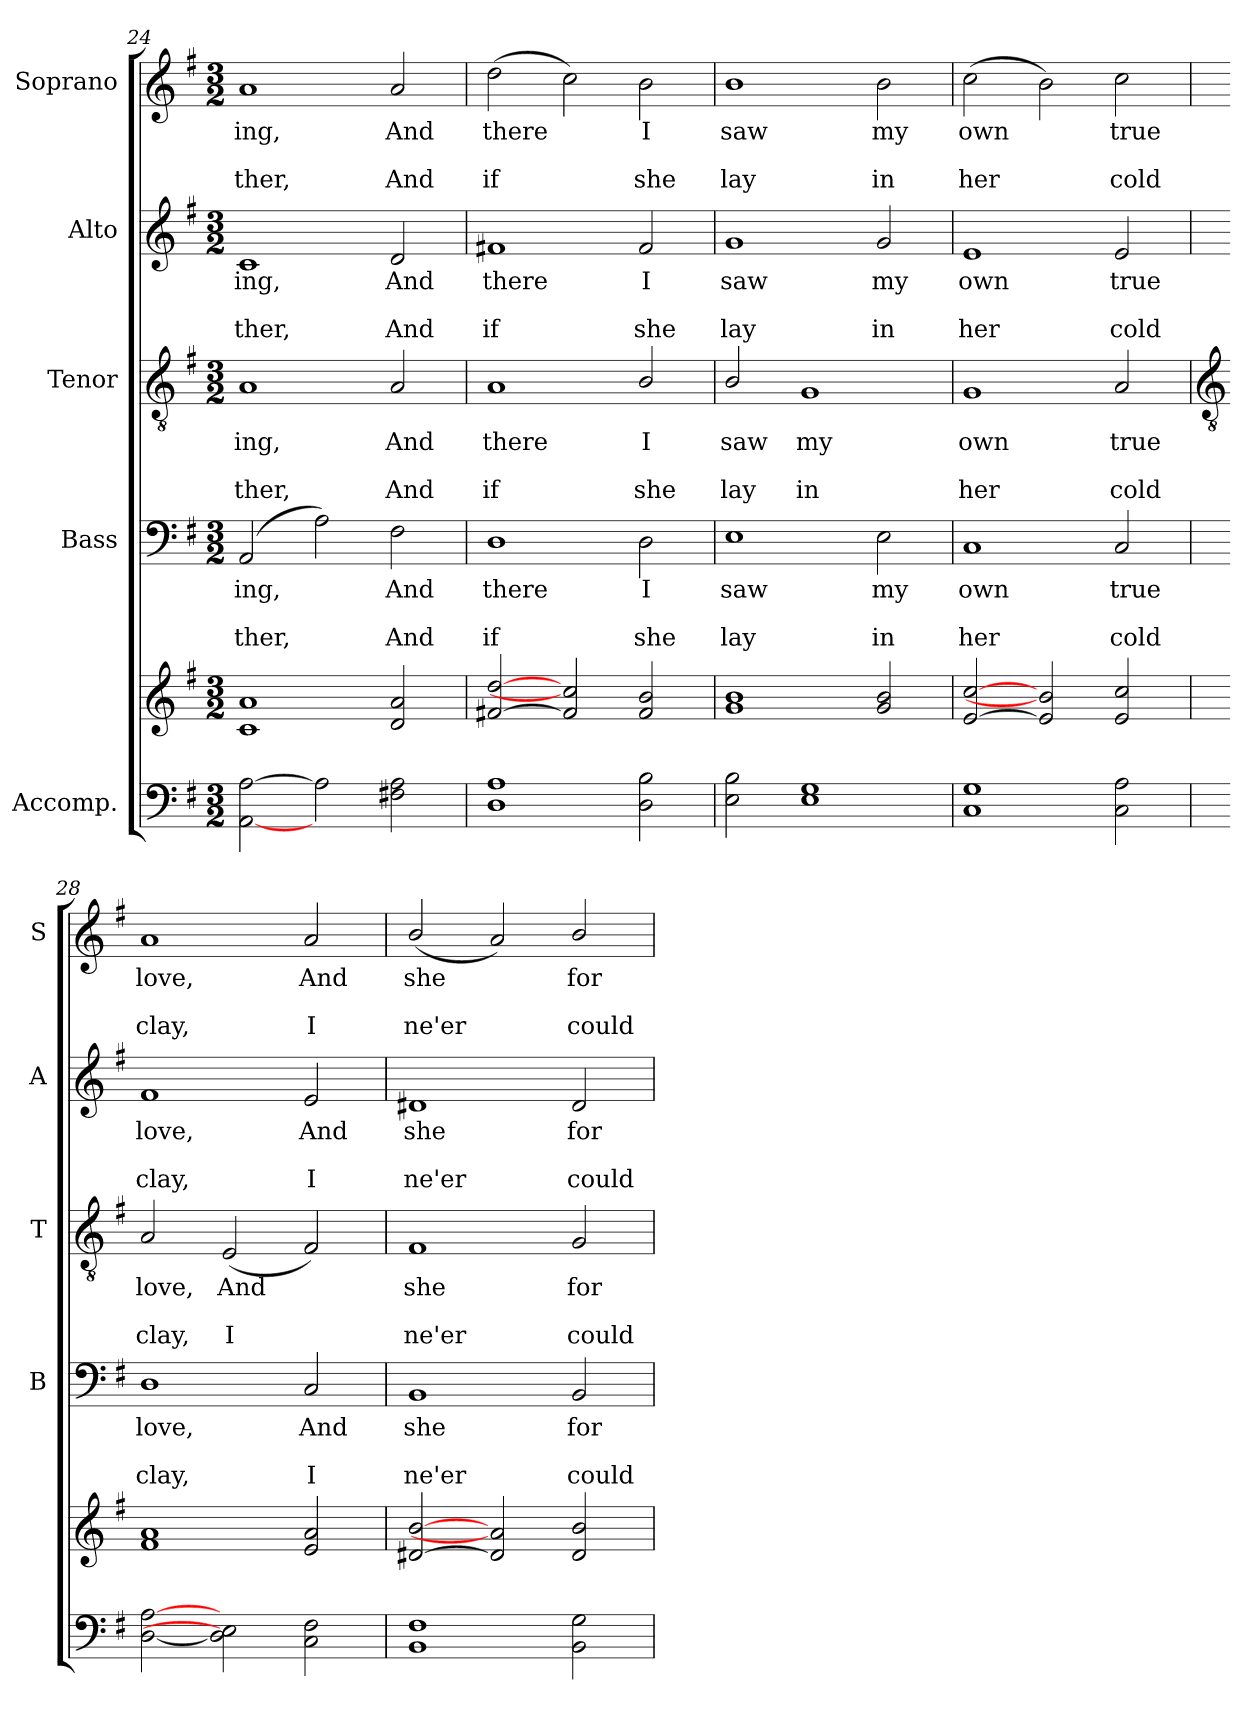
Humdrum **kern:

**kern	**kern	**kern	**text	**text	**text	**kern	**text	**text	**text	**kern	**text	**text	**text	**kern	**text	**text	**text
*part5	*part5	*part4	*part4	*part4	*part4	*part3	*part3	*part3	*part3	*part2	*part2	*part2	*part2	*part1	*part1	*part1	*part1
*staff6	*staff5	*staff4	*staff4	*staff4	*staff4	*staff3	*staff3	*staff3	*staff3	*staff2	*staff2	*staff2	*staff2	*staff1	*staff1	*staff1	*staff1
*I"Accomp.	*	*I"Bass	*	*	*	*I"Tenor	*	*	*	*I"Alto	*	*	*	*I"Soprano	*	*	*
*	*	*I'B	*	*	*	*I'T	*	*	*	*I'A	*	*	*	*I'S	*	*	*
*clefF4	*clefG2	*clefF4	*	*	*	*clefGv2	*	*	*	*clefG2	*	*	*	*clefG2	*	*	*
*k[f#]	*k[f#]	*k[f#]	*	*	*	*k[f#]	*	*	*	*k[f#]	*	*	*	*k[f#]	*	*	*
*G:	*G:	*G:	*	*	*	*G:	*	*	*	*G:	*	*	*	*G:	*	*	*
*M3/2	*M3/2	*M3/2	*	*	*	*M3/2	*	*	*	*M3/2	*	*	*	*M3/2	*	*	*
=24	=24	=24	=24	=24	=24	=24	=24	=24	=24	=24	=24	=24	=24	=24	=24	=24	=24
*	*^	*	*	*	*	*	*	*	*	*	*	*	*	*	*	*	*
!	!	!	!	!LO:LY:b	!	!LO:LY:b	!	!LO:LY:b	!	!LO:LY:b	!	!LO:LY:b	!	!LO:LY:b	!	!LO:LY:b	!	!LO:LY:b
[2AA [2A	1c 1a	1.ryy	(<2AA	ing,	.	ther,	1A	ing,	.	ther,	1c	ing,	.	ther,	1a	ing,	.	ther,
2A]	.	.	2A)	.	.	.	.	.	.	.	.	.	.	.	.	.	.	.
!	!	!	!	!LO:LY:b	!	!LO:LY:b	!	!LO:LY:b	!	!LO:LY:b	!	!LO:LY:b	!	!LO:LY:b	!	!LO:LY:b	!	!LO:LY:b
2F#X 2A	2d 2a	.	2F#	And	.	And	2A	And	.	And	2d	And	.	And	2a	And	.	And
=25	=25	=25	=25	=25	=25	=25	=25	=25	=25	=25	=25	=25	=25	=25	=25	=25	=25	=25
!	!	!	!	!LO:LY:b	!	!LO:LY:b	!	!LO:LY:b	!	!LO:LY:b	!	!LO:LY:b	!	!LO:LY:b	!	!LO:LY:b	!	!LO:LY:b
1D 1A	[2f#X [2dd	1.ryy	1D	there	.	if	1A	there	.	if	1f#X	there	.	if	(>2dd	there	.	if
.	2f#] 2cc]	.	.	.	.	.	.	.	.	.	.	.	.	.	2cc)	.	.	.
!	!	!	!	!LO:LY:b	!	!LO:LY:b	!	!LO:LY:b	!	!LO:LY:b	!	!LO:LY:b	!	!LO:LY:b	!	!LO:LY:b	!	!LO:LY:b
2D 2B	2f# 2b	.	2D	I	.	she	2B/	I	.	she	2f#	I	.	she	2b	I	.	she
=26	=26	=26	=26	=26	=26	=26	=26	=26	=26	=26	=26	=26	=26	=26	=26	=26	=26	=26
!	!	!	!	!LO:LY:b	!	!LO:LY:b	!	!LO:LY:b	!	!LO:LY:b	!	!LO:LY:b	!	!LO:LY:b	!	!LO:LY:b	!	!LO:LY:b
2E 2B	1g 1b	1.ryy	1E	saw	.	lay	2B/	saw	.	lay	1g	saw	.	lay	1b	saw	.	lay
!	!	!	!	!	!	!	!	!LO:LY:b	!	!LO:LY:b	!	!	!	!	!	!	!	!
1E 1G	.	.	.	.	.	.	1G	my	.	in	.	.	.	.	.	.	.	.
!	!	!	!	!LO:LY:b	!	!LO:LY:b	!	!	!	!	!	!LO:LY:b	!	!LO:LY:b	!	!LO:LY:b	!	!LO:LY:b
.	2g 2b	.	2E	my	.	in	.	.	.	.	2g	my	.	in	2b	my	.	in
=27	=27	=27	=27	=27	=27	=27	=27	=27	=27	=27	=27	=27	=27	=27	=27	=27	=27	=27
!	!	!	!	!LO:LY:b	!	!LO:LY:b	!	!LO:LY:b	!	!LO:LY:b	!	!LO:LY:b	!	!LO:LY:b	!	!LO:LY:b	!	!LO:LY:b
1C 1G	[2e [2cc	1.ryy	1C	own	.	her	1G	own	.	her	1e	own	.	her	(>2cc	own	.	her
.	2e] 2b]	.	.	.	.	.	.	.	.	.	.	.	.	.	2b)	.	.	.
!	!	!	!	!LO:LY:b	!	!LO:LY:b	!	!LO:LY:b	!	!LO:LY:b	!	!LO:LY:b	!	!LO:LY:b	!	!LO:LY:b	!	!LO:LY:b
2C 2A	2e 2cc	.	2C	true	.	cold	2A	true	.	cold	2e	true	.	cold	2cc	true	.	cold
!!LO:LB:g=z
=28	=28	=28	=28	=28	=28	=28	=28	=28	=28	=28	=28	=28	=28	=28	=28	=28	=28	=28
*	*	*	*	*	*	*	*clefGv2	*	*	*	*	*	*	*	*	*	*	*
!	!	!LO:N:vis=1	!	!LO:LY:b	!	!LO:LY:b	!	!LO:LY:b	!	!LO:LY:b	!	!LO:LY:b	!	!LO:LY:b	!	!LO:LY:b	!	!LO:LY:b
[2D [2A	1f# 1a	1.ryy	1D	love,	.	clay,	2A	love,	.	clay,	1f#	love,	.	clay,	1a	love,	.	clay,
!	!	!	!	!	!	!	!	!LO:LY:b	!	!LO:LY:b	!	!	!	!	!	!	!	!
2D] 2E]	.	.	.	.	.	.	(<2E	And	.	I	.	.	.	.	.	.	.	.
!	!	!	!	!LO:LY:b	!	!LO:LY:b	!	!	!	!	!	!LO:LY:b	!	!LO:LY:b	!	!LO:LY:b	!	!LO:LY:b
2C 2F#	2e 2a	.	2C	And	.	I	2F#)	.	.	.	2e	And	.	I	2a	And	.	I
=29	=29	=29	=29	=29	=29	=29	=29	=29	=29	=29	=29	=29	=29	=29	=29	=29	=29	=29
!	!	!LO:N:vis=1	!	!LO:LY:b	!	!LO:LY:b	!	!LO:LY:b	!	!LO:LY:b	!	!LO:LY:b	!	!LO:LY:b	!	!LO:LY:b	!	!LO:LY:b
1BB 1F#	[2d#X/ [2b/	1.ryy	1BB	she	.	ne'er	1F#	she	.	ne'er	1d#X	she	.	ne'er	(<2b/	she	.	ne'er
.	2d#] 2a]	.	.	.	.	.	.	.	.	.	.	.	.	.	2a)	.	.	.
!	!	!	!	!LO:LY:b	!	!LO:LY:b	!	!LO:LY:b	!	!LO:LY:b	!	!LO:LY:b	!	!LO:LY:b	!	!LO:LY:b	!	!LO:LY:b
2BB 2G	2d#/ 2b/	.	2BB	for	.	could	2G	for	.	could	2d#	for	.	could	2b/	for	.	could
*	*v	*v	*	*	*	*	*	*	*	*	*	*	*	*	*	*	*	*
=	=	=	=	=	=	=	=	=	=	=	=	=	=	=	=	=	=
*-	*-	*-	*-	*-	*-	*-	*-	*-	*-	*-	*-	*-	*-	*-	*-	*-	*-
